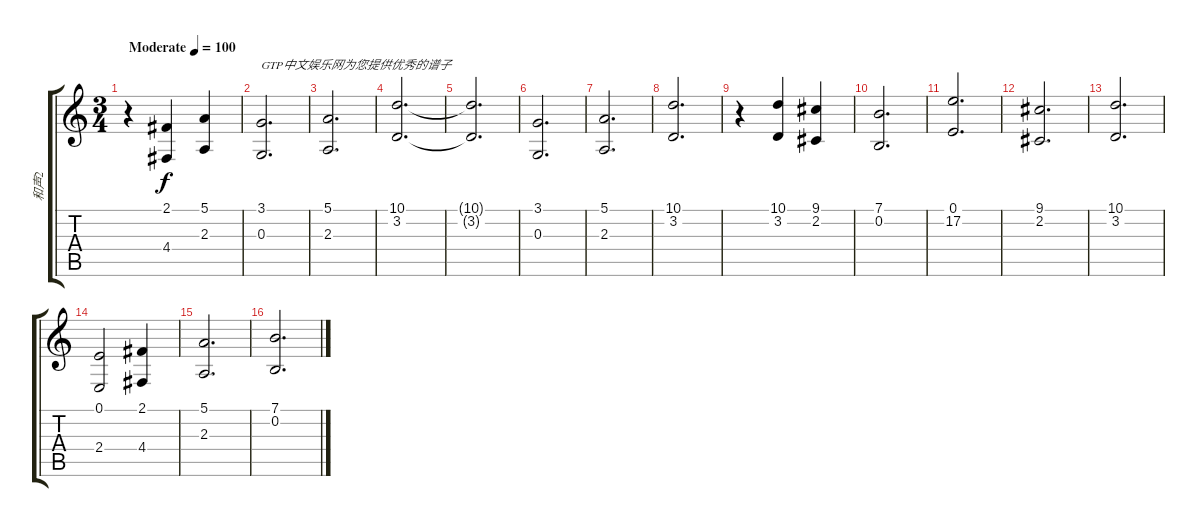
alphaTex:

\track ("和声2" "和声2") {instrument stringensemble1}
\staff {score tabs}
\tuning (E4 B3 G3 D3 A2 E2) {hide}
\ts (3 4)
\tempo (100 "Moderate")
\clef g2
\ks c
r.4{dy f instrument stringensemble1} (2.1 4.4).4 (5.1 2.3).4 |
(3.1 0.3).2{d txt "GTP中文娱乐网为您提供优秀的谱子"} |
(5.1 2.3).2{d} |
(10.1 3.2).2{d} |
(10.1{t} 3.2{t}).2{d} |
(3.1 0.3).2{d} |
(5.1 2.3).2{d} |
(10.1 3.2).2{d} |
r.4 (10.1 3.2).4 (9.1 2.2).4 |
(7.1 0.2).2{d} |
(0.1 17.2).2{d} |
(9.1 2.2).2{d} |
(10.1 3.2).2{d} |
(0.1 2.4).2 (2.1 4.4).4 |
(5.1 2.3).2{d} |
(7.1 0.2).2{d}
